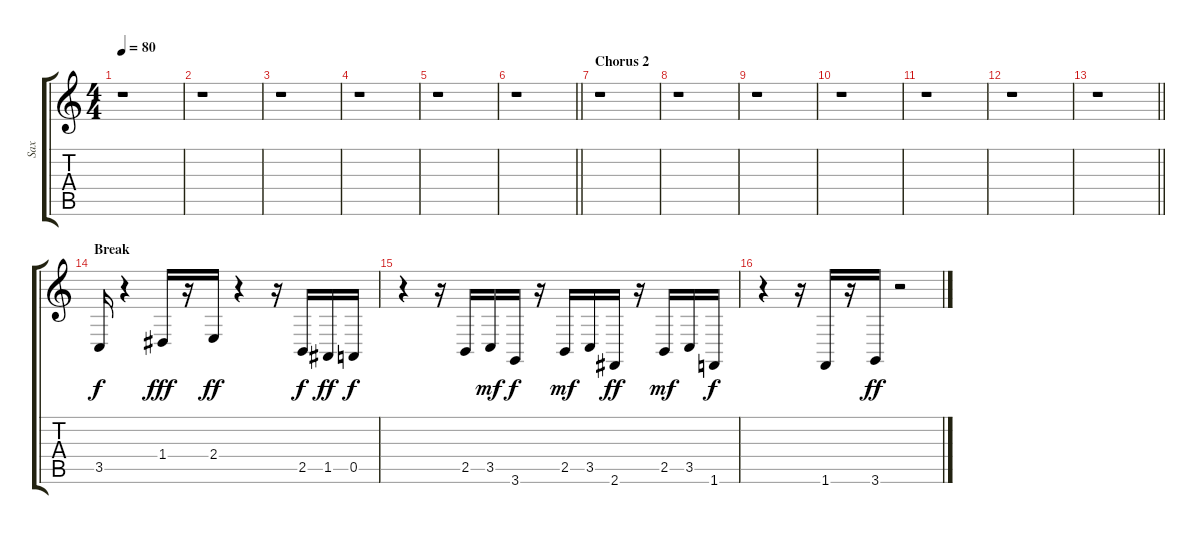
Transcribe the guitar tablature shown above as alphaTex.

\track ("Sax" "Sax") {instrument baritonesax}
\staff {score tabs}
\tuning (E4 B3 G3 D3 A2 E2) {hide}
\ts (4 4)
\tempo 80
\clef g2
\ks c
r.1{dy f} |
r.1 |
r.1 |
r.1 |
r.1 |
\barLineRight lightlight
r.1 |
\section ("" "Chorus 2")
r.1 |
r.1 |
r.1 |
r.1 |
r.1 |
r.1 |
\barLineRight lightlight
r.1 |
\section ("" "Break")
3.5.16 r.4 1.4.16{dy fff} r.16 2.4.16{dy ff} r.4 r.16 2.5.16{dy f} 1.5.16{dy ff} 0.5.16{dy f} |
r.4 r.16 2.5.16 3.5.16{dy mf} 3.6.16{dy f} r.16 2.5.16{dy mf} 3.5.16 2.6.16{dy ff} r.16 2.5.16{dy mf} 3.5.16 1.6.16{dy f} |
r.4 r.16 1.6.16 r.16 3.6.16{dy ff} r.2
